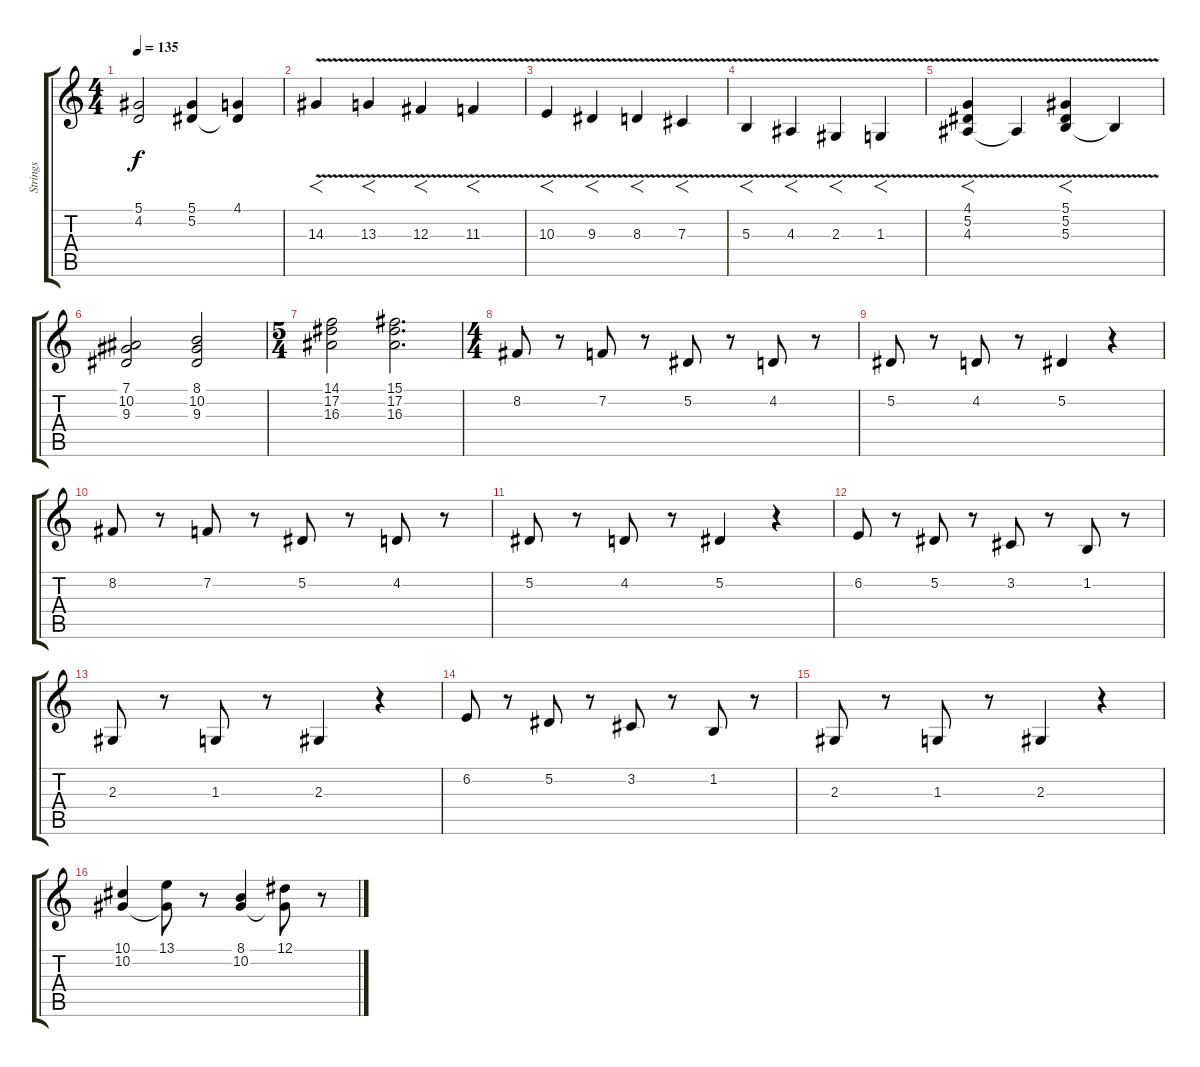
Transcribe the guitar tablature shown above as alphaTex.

\track ("Strings" "Strings") {instrument stringensemble1}
\staff {score tabs}
\tuning (Eb4 Bb3 Gb3 Db3 Ab2 Eb2) {hide}
\ts (4 4)
\tempo 135
\clef g2
\ks c
(5.1 4.2).2{dy f} (5.1 5.2).4 (4.1 5.2{t}).4 |
\section ("" "")
14.3{v}.4{f} 13.3{v}.4{f} 12.3{v}.4{f} 11.3{v}.4{f} |
10.3{v}.4{f} 9.3{v}.4{f} 8.3{v}.4{f} 7.3{v}.4{f} |
5.3{v}.4{f} 4.3{v}.4{f} 2.3{v}.4{f} 1.3{v}.4{f} |
(4.1 5.2 4.3{v}).4{f} 4.3{t}.4 (5.1 5.2 5.3{v}).4{f} 5.3{t}.4 |
(7.1 10.2 9.3).2 (8.1 10.2 9.3).2 |
\ts (5 4)
(14.1 17.2 16.3).2 (15.1 17.2 16.3).2{d} |
\ts (4 4)
\section ("" "")
8.2.8 r.8 7.2.8 r.8 5.2.8 r.8 4.2.8 r.8 |
5.2.8 r.8 4.2.8 r.8 5.2.4 r.4 |
8.2.8 r.8 7.2.8 r.8 5.2.8 r.8 4.2.8 r.8 |
5.2.8 r.8 4.2.8 r.8 5.2.4 r.4 |
6.2.8 r.8 5.2.8 r.8 3.2.8 r.8 1.2.8 r.8 |
2.3.8 r.8 1.3.8 r.8 2.3.4 r.4 |
6.2.8 r.8 5.2.8 r.8 3.2.8 r.8 1.2.8 r.8 |
2.3.8 r.8 1.3.8 r.8 2.3.4 r.4 |
(10.1 10.2).4 (13.1 10.2{t}).8 r.8 (8.1 10.2).4 (12.1 10.2{t}).8 r.8
